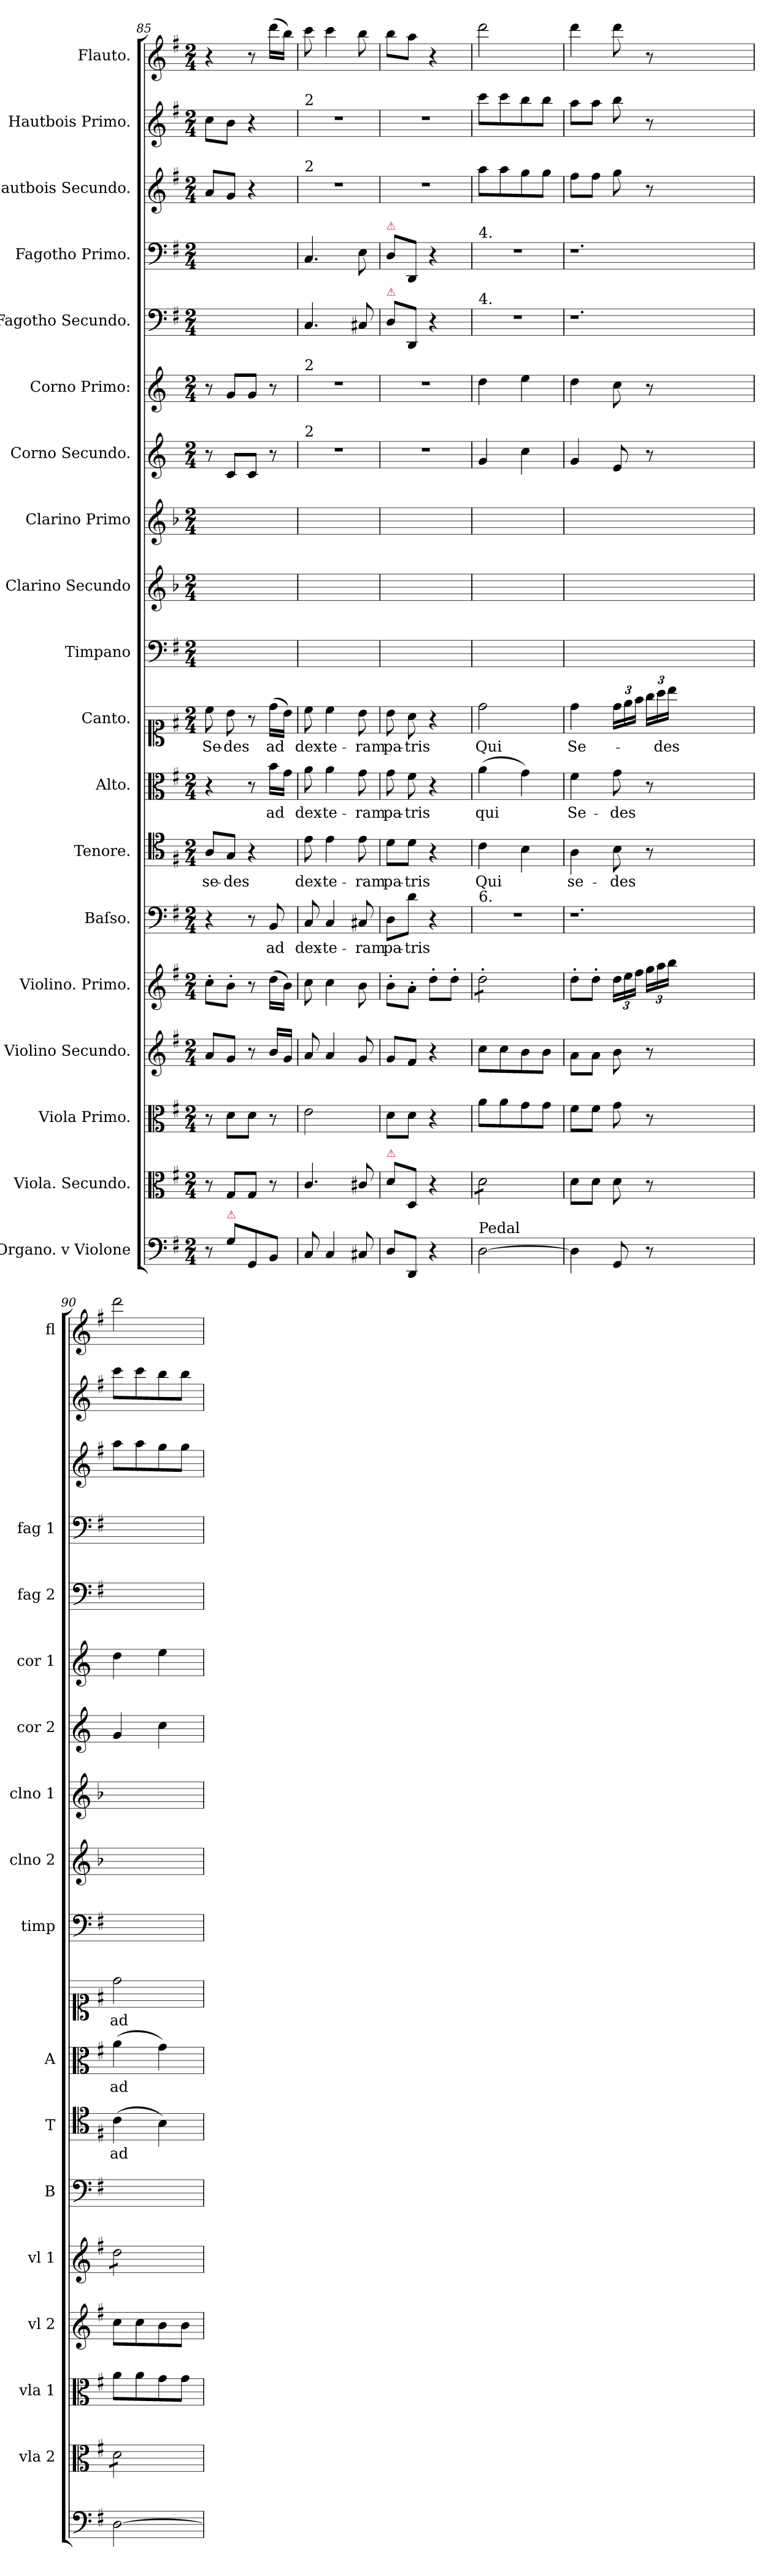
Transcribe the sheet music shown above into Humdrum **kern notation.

**kern	**kern	**kern	**kern	**dynam	**kern	**dynam	**kern	**text	**kern	**text	**kern	**text	**kern	**text	**kern	**kern	**kern	**kern	**dynam	**kern	**dynam	**kern	**kern	**kern	**dynam	**kern	**dynam	**kern	**dynam
*part19	*part18	*part17	*part16	*part16	*part15	*part15	*part14	*part14	*part13	*part13	*part12	*part12	*part11	*part11	*part10	*part9	*part8	*part7	*part7	*part6	*part6	*part5	*part4	*part3	*part3	*part2	*part2	*part1	*part1
*staff19	*staff18	*staff17	*staff16	*staff16	*staff15	*staff15	*staff14	*staff14	*staff13	*staff13	*staff12	*staff12	*staff11	*staff11	*staff10	*staff9	*staff8	*staff7	*staff7	*staff6	*staff6	*staff5	*staff4	*staff3	*staff3	*staff2	*staff2	*staff1	*staff1
*I"Organo. v Violone	*I"Viola. Secundo.	*I"Viola Primo.	*I"Violino Secundo.	*	*I"Violino. Primo.	*	*I"Baſso.	*	*I"Tenore.	*	*I"Alto.	*	*I"Canto.	*	*I"Timpano	*I"Clarino Secundo	*I"Clarino Primo	*I"Corno Secundo.	*	*I"Corno Primo:	*	*I"Fagotho Secundo.	*I"Fagotho Primo.	*I"Hautbois Secundo.	*	*I"Hautbois Primo.	*	*I"Flauto.	*
*	*I'vla 2	*I'vla 1	*I'vl 2	*	*I'vl 1	*	*I'B	*	*I'T	*	*I'A	*	*	*	*I'timp	*I'clno 2	*I'clno 1	*I'cor 2	*	*I'cor 1	*	*I'fag 2	*I'fag 1	*	*	*	*	*I'fl	*
*clefF4	*clefC3	*clefC3	*clefG2	*	*clefG2	*	*clefF4	*	*clefC4	*	*clefC3	*	*clefC1	*	*clefF4	*clefG2	*clefG2	*clefG2	*	*clefG2	*	*clefF4	*clefF4	*clefG2	*	*clefG2	*	*clefG2	*
*	*	*	*	*	*	*	*	*	*	*	*	*	*	*	*	*ITrd-1c-2	*ITrd-1c-2	*ITrd3c5	*	*ITrd3c5	*	*	*	*	*	*	*	*	*
*k[f#]	*k[f#]	*k[f#]	*k[f#]	*	*k[f#]	*	*k[f#]	*	*k[f#]	*	*k[f#]	*	*k[f#]	*	*k[f#]	*k[f#]	*k[f#]	*k[f#]	*	*k[f#]	*	*k[f#]	*k[f#]	*k[f#]	*	*k[f#]	*	*k[f#]	*
*G:	*G:	*G:	*G:	*	*G:	*	*G:	*	*G:	*	*G:	*	*G:	*	*G:	*G:	*G:	*G:	*	*G:	*	*	*	*G:	*	*G:	*	*G:	*
*M2/4	*M2/4	*M2/4	*M2/4	*	*M2/4	*	*M2/4	*	*M2/4	*	*M2/4	*	*M2/4	*	*M2/4	*M2/4	*M2/4	*M2/4	*	*M2/4	*	*M2/4	*M2/4	*M2/4	*	*M2/4	*	*M2/4	*
=85	=85	=85	=85	=85	=85	=85	=85	=85	=85	=85	=85	=85	=85	=85	=85	=85	=85	=85	=85	=85	=85	=85	=85	=85	=85	=85	=85	=85	=85
8r	8r	8r	8a/L	.	8cc'\L	.	4r	.	8A/L	se-	4r	.	8cc\	Se-	2ryy	2ryy	2ryy	8r	.	8r	.	2ryy	2ryy	8a/L	.	8cc\L	.	4r	.
!LO:TX:a:color=crimson:t=⚠	!	!	!	!	!	!	!	!	!	!	!	!	!	!	!	!	!	!	!	!	!	!	!	!	!	!	!	!	!
8G\L	8G/L	8d\L	8g/J	.	8b'\J	.	.	.	8G/J	-des	.	.	8b\	-des	.	.	.	8G/L	.	8d/L	.	.	.	8g/J	.	8b\J	.	.	.
!	!	!	!	!LO:DY:b	!	!	!	!	!	!	!	!	!	!	!	!	!	!	!	!	!	!	!	!	!	!	!	!	!
8GG/	8G/J	8d\J	8r	mf&colon;	8r	.	8r	.	4r	.	8r	.	8r	.	.	.	.	8G/J	.	8d/J	.	.	.	4r	.	4r	.	8r	.
!	!	!	!	!	!	!LO:DY:b	!	!	!	!	!	!	!	!	!	!	!	!	!	!	!	!	!	!	!	!	!	!	!LO:DY:b
8BB/J	8r	8r	16b/LL	.	(16dd\LL	mfor	8BB/	ad	.	.	16b\LL	ad	(16dd\LL	ad	.	.	.	8r	.	8r	.	.	.	.	.	.	.	(16ddd\LL	poco for
.	.	.	16g/JJ	.	16b\JJ)	.	.	.	.	.	16g\JJ	.	16b\JJ)	.	.	.	.	.	.	.	.	.	.	.	.	.	.	16bb\JJ)	.
=86	=86	=86	=86	=86	=86	=86	=86	=86	=86	=86	=86	=86	=86	=86	=86	=86	=86	=86	=86	=86	=86	=86	=86	=86	=86	=86	=86	=86	=86
!	!	!	!	!	!	!	!	!	!	!	!	!	!	!	!	!	!	!	!	!	!	!	!	!	!	!LO:TX:a:t=2	!	!	!
!	!	!	!	!	!	!	!	!	!	!	!	!	!	!	!	!	!	!	!	!	!	!	!	!LO:TX:a:t=2	!	!	!	!	!
!	!	!	!	!	!	!	!	!	!	!	!	!	!	!	!	!	!	!	!	!LO:TX:a:t=2	!	!	!	!	!	!	!	!	!
!	!	!	!	!	!	!	!	!	!	!	!	!	!	!	!	!	!	!LO:TX:a:t=2	!	!	!	!	!	!	!	!	!	!	!
8C/	4.c/	2e\	8a/	.	8cc\	.	8C/	dex-	8e\	dex-	8a\	dex-	8cc\	dex-	2ryy	2ryy	2ryy	2r	.	2r	.	4.C/	4.C/	2r	.	2r	.	8ccc\	.
4C/	.	.	4a/	.	4cc\	.	4C/	-te-	4e\	-te-	4a\	-te-	4cc\	-te-	.	.	.	.	.	.	.	.	.	.	.	.	.	4ccc\	.
8C#X/	8c#X/	.	8g/	.	8b\	.	8C#X/	-ram	8e\	-ram	8g\	-ram	8b\	-ram	.	.	.	.	.	.	.	8C#X/	8E\	.	.	.	.	8bb\	.
=87	=87	=87	=87	=87	=87	=87	=87	=87	=87	=87	=87	=87	=87	=87	=87	=87	=87	=87	=87	=87	=87	=87	=87	=87	=87	=87	=87	=87	=87
!	!	!	!	!	!	!	!	!	!	!	!	!	!	!	!	!	!	!	!	!	!	!	!LO:TX:a:color=crimson:t=⚠	!	!	!	!	!	!
!	!	!	!	!	!	!	!	!	!	!	!	!	!	!	!	!	!	!	!	!	!	!LO:TX:a:color=crimson:t=⚠	!	!	!	!	!	!	!
!	!LO:TX:a:color=crimson:t=⚠	!	!	!	!	!	!	!	!	!	!	!	!	!	!	!	!	!	!	!	!	!	!	!	!	!	!	!	!
8D/L	8d\L	8d\L	8g/L	.	8b'\L	.	8D\L	pa-	8d\L	pa-	8g\	pa-	8b\	pa-	2ryy	2ryy	2ryy	2r	.	2r	.	8D\L	8D\L	2r	.	2r	.	8bb\L	.
8DD/J	8D/J	8d\J	8f#/J	.	8a'\J	.	8d\J	-tris	8d\J	-tris	8f#\	-tris	8a\	-tris	.	.	.	.	.	.	.	8DD/J	8DD/J	.	.	.	.	8aa\J	.
4r	4r	4r	4r	.	8dd'\L	.	4r	.	4r	.	4r	.	4r	.	.	.	.	.	.	.	.	4r	4r	.	.	.	.	4r	.
.	.	.	.	.	8dd'\J	.	.	.	.	.	.	.	.	.	.	.	.	.	.	.	.	.	.	.	.	.	.	.	.
=88	=88	=88	=88	=88	=88	=88	=88	=88	=88	=88	=88	=88	=88	=88	=88	=88	=88	=88	=88	=88	=88	=88	=88	=88	=88	=88	=88	=88	=88
!	!	!	!	!	!	!	!	!	!	!	!	!	!	!	!	!	!	!	!	!	!	!	!LO:TX:a:t=4.	!	!	!	!	!	!
!	!	!	!	!	!	!	!	!	!	!	!	!	!	!	!	!	!	!	!	!	!	!LO:TX:a:t=4.	!	!	!	!	!	!	!
!	!	!	!	!	!	!	!LO:TX:a:t=6.	!	!	!	!	!	!	!	!	!	!	!	!	!	!	!	!	!	!	!	!	!	!
!	!	!	!	!	!LO:TX:a:t=....	!	!	!	!	!	!	!	!	!	!	!	!	!	!	!	!	!	!	!	!	!	!	!	!
!	!LO:TX:a:t=||||	!	!	!	!	!	!	!	!	!	!	!	!	!	!	!	!	!	!	!	!	!	!	!	!	!	!	!	!
!LO:TX:a:t=Pedal	!	!	!	!	!	!	!	!	!	!	!	!	!	!	!	!	!	!	!	!	!	!	!	!	!	!	!	!	!
!	!	!	!	!	!	!	!	!	!	!	!	!	!	!	!	!	!	!	!LO:DY:b	!	!LO:DY:b	!	!	!	!LO:DY:b	!	!LO:DY:b	!	!LO:DY:b
*	*tremolo	*	*	*	*	*	*	*	*	*	*	*	*	*	*	*	*	*	*	*	*	*	*	*	*	*	*	*	*
*	*	*	*	*	*tremolo	*	*	*	*	*	*	*	*	*	*	*	*	*	*	*	*	*	*	*	*	*	*	*	*
[2D\	8d\L	8a\L	8cc\L	.	8dd'\L	.	2r	.	4c\	Qui	(4a\	qui	2dd\	Qui	2ryy	2ryy	2ryy	4d/	pia	4a\	pia	2r	2r	8aa\L	piano.	8ccc\L	piano	2ddd\	pia
.	8d\	8a\	8cc\	.	8dd'\	.	.	.	.	.	.	.	.	.	.	.	.	.	.	.	.	.	.	8aa\	.	8ccc\	.	.	.
.	8d\	8g\	8b\	.	8dd'\	.	.	.	4B\	.	4g\)	.	.	.	.	.	.	4g\	.	4b\	.	.	.	8gg\	.	8bb\	.	.	.
.	8d\J	8g\J	8b\J	.	8dd'\J	.	.	.	.	.	.	.	.	.	.	.	.	.	.	.	.	.	.	8gg\J	.	8bb\J	.	.	.
*	*	*	*	*	*Xtremolo	*	*	*	*	*	*	*	*	*	*	*	*	*	*	*	*	*	*	*	*	*	*	*	*
*	*Xtremolo	*	*	*	*	*	*	*	*	*	*	*	*	*	*	*	*	*	*	*	*	*	*	*	*	*	*	*	*
=89	=89	=89	=89	=89	=89	=89	=89	=89	=89	=89	=89	=89	=89	=89	=89	=89	=89	=89	=89	=89	=89	=89	=89	=89	=89	=89	=89	=89	=89
4D\]	8d\L	8f#\L	8a\L	.	8dd'\L	.	1.r	.	4A\	se-	4f#\	Se-	4dd\	Se-	2ryy	2ryy	2ryy	4d/	.	4a\	.	1.r	1.r	8ff#\L	.	8aa\L	.	4ddd\	.
.	8d\J	8f#\J	8a\J	.	8dd'\J	.	.	.	.	.	.	.	.	.	.	.	.	.	.	.	.	.	.	8ff#\J	.	8aa\J	.	.	.
8GG/	8d\	8g\	8b\	.	24dd\LL	.	.	.	8B\	-des	8g\	-des	24dd\LL	.	.	.	.	8B/	.	8g\	.	.	.	8gg\	.	8bb\	.	8ddd\	.
.	.	.	.	.	24ee\	.	.	.	.	.	.	.	24ee\	.	.	.	.	.	.	.	.	.	.	.	.	.	.	.	.
.	.	.	.	.	24ff#\JJ	.	.	.	.	.	.	.	24ff#\JJ	.	.	.	.	.	.	.	.	.	.	.	.	.	.	.	.
8r	8r	8r	8r	.	24gg\LL	.	.	.	8r	.	8r	.	24gg\LL	.	.	.	.	8r	.	8r	.	.	.	8r	.	8r	.	8r	.
.	.	.	.	.	24aa\	.	.	.	.	.	.	.	24aa\	-des	.	.	.	.	.	.	.	.	.	.	.	.	.	.	.
.	.	.	.	.	24bb\JJ	.	.	.	.	.	.	.	24bb\JJ	.	.	.	.	.	.	.	.	.	.	.	.	.	.	.	.
1ryy	1ryy	1ryy	1ryy	.	1ryy	.	.	.	1ryy	.	1ryy	.	1ryy	.	1ryy	1ryy	1ryy	1ryy	.	1ryy	.	.	.	1ryy	.	1ryy	.	1ryy	.
=90	=90	=90	=90	=90	=90	=90	=90	=90	=90	=90	=90	=90	=90	=90	=90	=90	=90	=90	=90	=90	=90	=90	=90	=90	=90	=90	=90	=90	=90
*	*tremolo	*	*	*	*	*	*	*	*	*	*	*	*	*	*	*	*	*	*	*	*	*	*	*	*	*	*	*	*
*	*	*	*	*	*tremolo	*	*	*	*	*	*	*	*	*	*	*	*	*	*	*	*	*	*	*	*	*	*	*	*
[2D\	8d\L	8a\L	8cc\L	.	8dd\L	.	2ryy	.	(4c\	ad	(4a\	ad	2dd\	ad	2ryy	2ryy	2ryy	4d/	.	4a\	.	2ryy	2ryy	8aa\L	.	8ccc\L	.	2ddd\	.
.	8d\	8a\	8cc\	.	8dd\	.	.	.	.	.	.	.	.	.	.	.	.	.	.	.	.	.	.	8aa\	.	8ccc\	.	.	.
.	8d\	8g\	8b\	.	8dd\	.	.	.	4B\)	.	4g\)	.	.	.	.	.	.	4g\	.	4b\	.	.	.	8gg\	.	8bb\	.	.	.
.	8d\J	8g\J	8b\J	.	8dd\J	.	.	.	.	.	.	.	.	.	.	.	.	.	.	.	.	.	.	8gg\J	.	8bb\J	.	.	.
*	*	*	*	*	*Xtremolo	*	*	*	*	*	*	*	*	*	*	*	*	*	*	*	*	*	*	*	*	*	*	*	*
*	*Xtremolo	*	*	*	*	*	*	*	*	*	*	*	*	*	*	*	*	*	*	*	*	*	*	*	*	*	*	*	*
=	=	=	=	=	=	=	=	=	=	=	=	=	=	=	=	=	=	=	=	=	=	=	=	=	=	=	=	=	=
*-	*-	*-	*-	*-	*-	*-	*-	*-	*-	*-	*-	*-	*-	*-	*-	*-	*-	*-	*-	*-	*-	*-	*-	*-	*-	*-	*-	*-	*-
